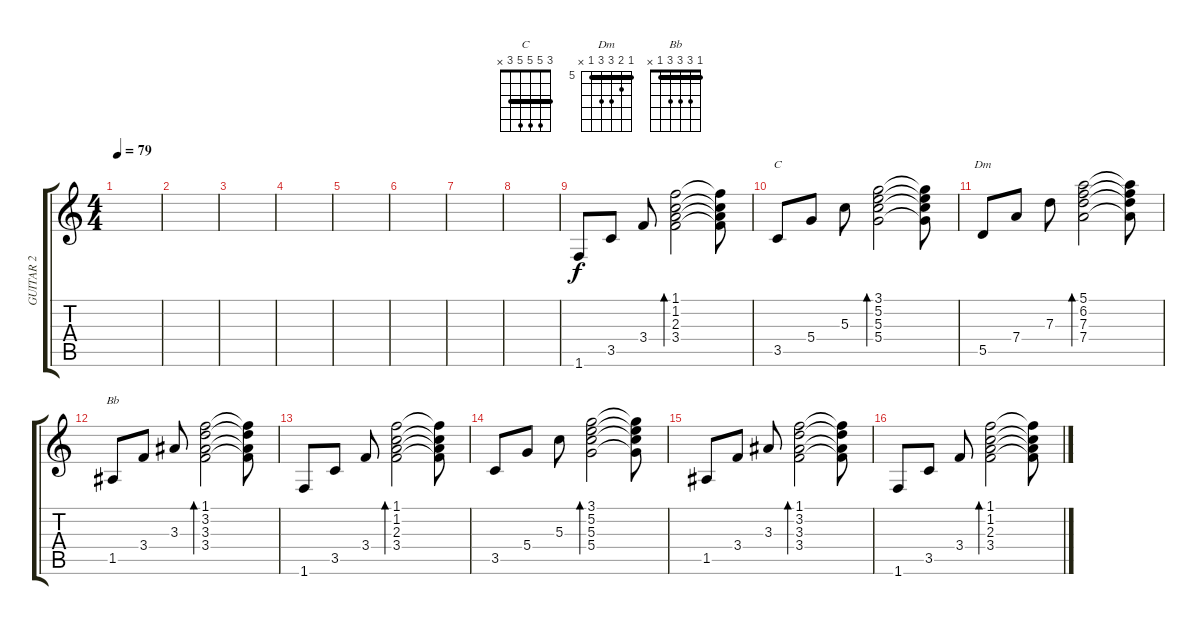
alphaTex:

\track ("GUITAR 2 " "GUITAR 2 ") {instrument acousticguitarsteel}
\staff {score tabs}
\tuning (E4 B3 G3 D3 A2 E2) {hide}
\chord ("C" 3 5 5 5 3 x) {barre 3}
\chord ("Dm" 5 6 7 7 5 x) {firstfret 5 barre 5}
\chord ("Bb" 1 3 3 3 1 x) {barre 1}
\ts (4 4)
\tempo 79
\clef g2
\ks c
|
|
|
|
|
|
|
|
1.6.8{volume 6 instrument electricguitarclean} 3.5.8 3.4.8 (1.1 1.2 2.3 3.4).2{bd 120} (1.1{t} 1.2{t} 2.3{t} 3.4{t}).8 |
3.5.8{ch "C"} 5.4.8 5.3.8 (3.1 5.2 5.3 5.4).2{bd 120} (3.1{t} 5.2{t} 5.3{t} 5.4{t}).8 |
5.5.8{ch "Dm"} 7.4.8 7.3.8 (5.1 6.2 7.3 7.4).2{bd 120} (5.1{t} 6.2{t} 7.3{t} 7.4{t}).8 |
1.5.8{ch "Bb"} 3.4.8 3.3.8 (1.1 3.2 3.3 3.4).2{bd 120} (1.1{t} 3.2{t} 3.3{t} 3.4{t}).8 |
1.6.8 3.5.8 3.4.8 (1.1 1.2 2.3 3.4).2{bd 120} (1.1{t} 1.2{t} 2.3{t} 3.4{t}).8 |
3.5.8 5.4.8 5.3.8 (3.1 5.2 5.3 5.4).2{bd 120} (3.1{t} 5.2{t} 5.3{t} 5.4{t}).8 |
1.5.8 3.4.8 3.3.8 (1.1 3.2 3.3 3.4).2{bd 120} (1.1{t} 3.2{t} 3.3{t} 3.4{t}).8 |
1.6.8 3.5.8 3.4.8 (1.1 1.2 2.3 3.4).2{bd 120} (1.1{t} 1.2{t} 2.3{t} 3.4{t}).8
